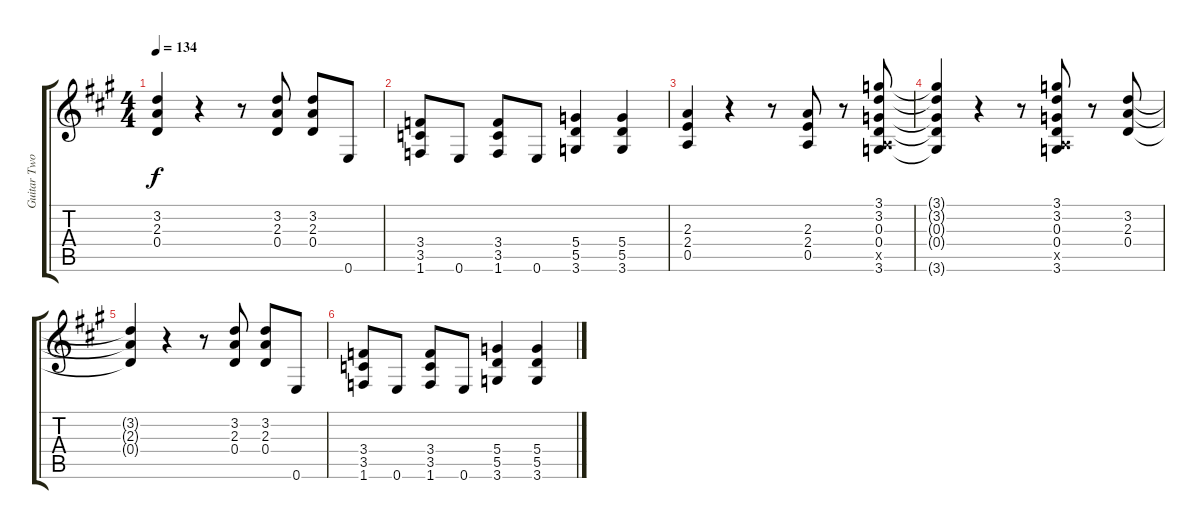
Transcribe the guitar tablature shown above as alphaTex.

\track ("Guitar Two" "Guitar Two") {instrument distortionguitar}
\staff {score tabs}
\tuning (E4 B3 G3 D3 A2 E2) {hide}
\ts (4 4)
\tempo 134
\clef g2
\ks a
(3.2{t} 2.3{t} 0.4{t}).4{dy f} r.4 r.8 (3.2 2.3 0.4).8 (3.2 2.3 0.4).8 0.6.8 |
(3.4 3.5 1.6).8 0.6.8 (3.4 3.5 1.6).8 0.6.8 (5.4 5.5 3.6).4 (5.4 5.5 3.6).4 |
(2.3 2.4 0.5).4 r.4 r.8 (2.3 2.4 0.5).8 r.8 (3.1 3.2 0.3 0.4 0.5{x} 3.6).8 |
(3.1{t} 3.2{t} 0.3{t} 0.4{t} 3.6{t}).4 r.4 r.8 (3.1 3.2 0.3 0.4 0.5{x} 3.6).8 r.8 (3.2 2.3 0.4).8 |
(3.2{t} 2.3{t} 0.4{t}).4 r.4 r.8 (3.2 2.3 0.4).8 (3.2 2.3 0.4).8 0.6.8 |
(3.4 3.5 1.6).8 0.6.8 (3.4 3.5 1.6).8 0.6.8 (5.4 5.5 3.6).4 (5.4 5.5 3.6).4
